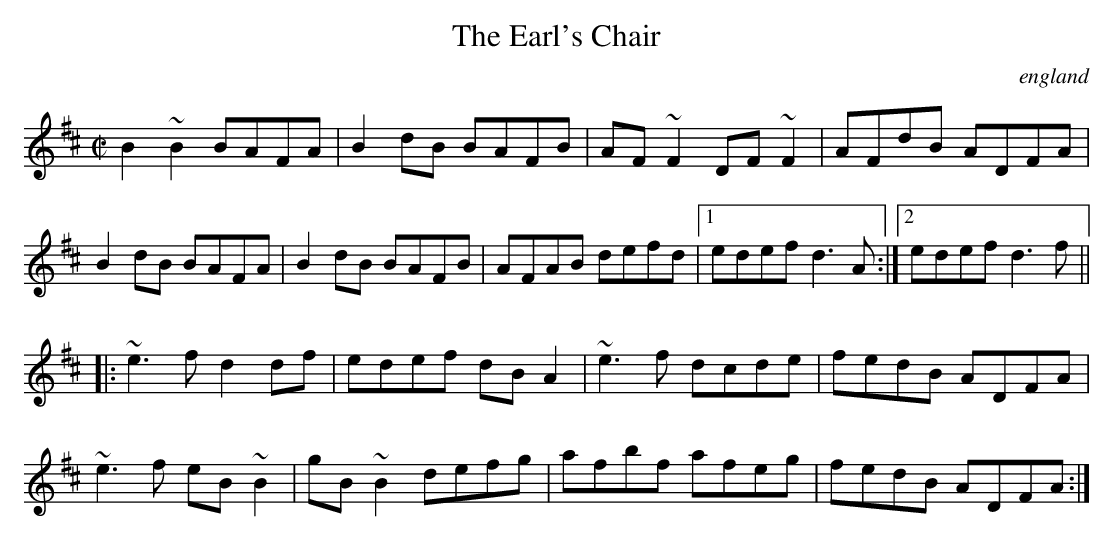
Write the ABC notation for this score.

X:1
T:Earl's Chair, The
O:england
M:C|
L:1/8
K:Bm
B2~B2 BAFA|B2dB BAFB|AF~F2 DF~F2|AFdB ADFA|
B2dB BAFA|B2dB BAFB|AFAB defd|1 edef d3A:|2 edef d3f||
|:~e3f d2df|edef dBA2|~e3f dcde|fedB ADFA|
~e3f eB~B2|gB~B2 defg|afbf afeg|fedB ADFA:|
